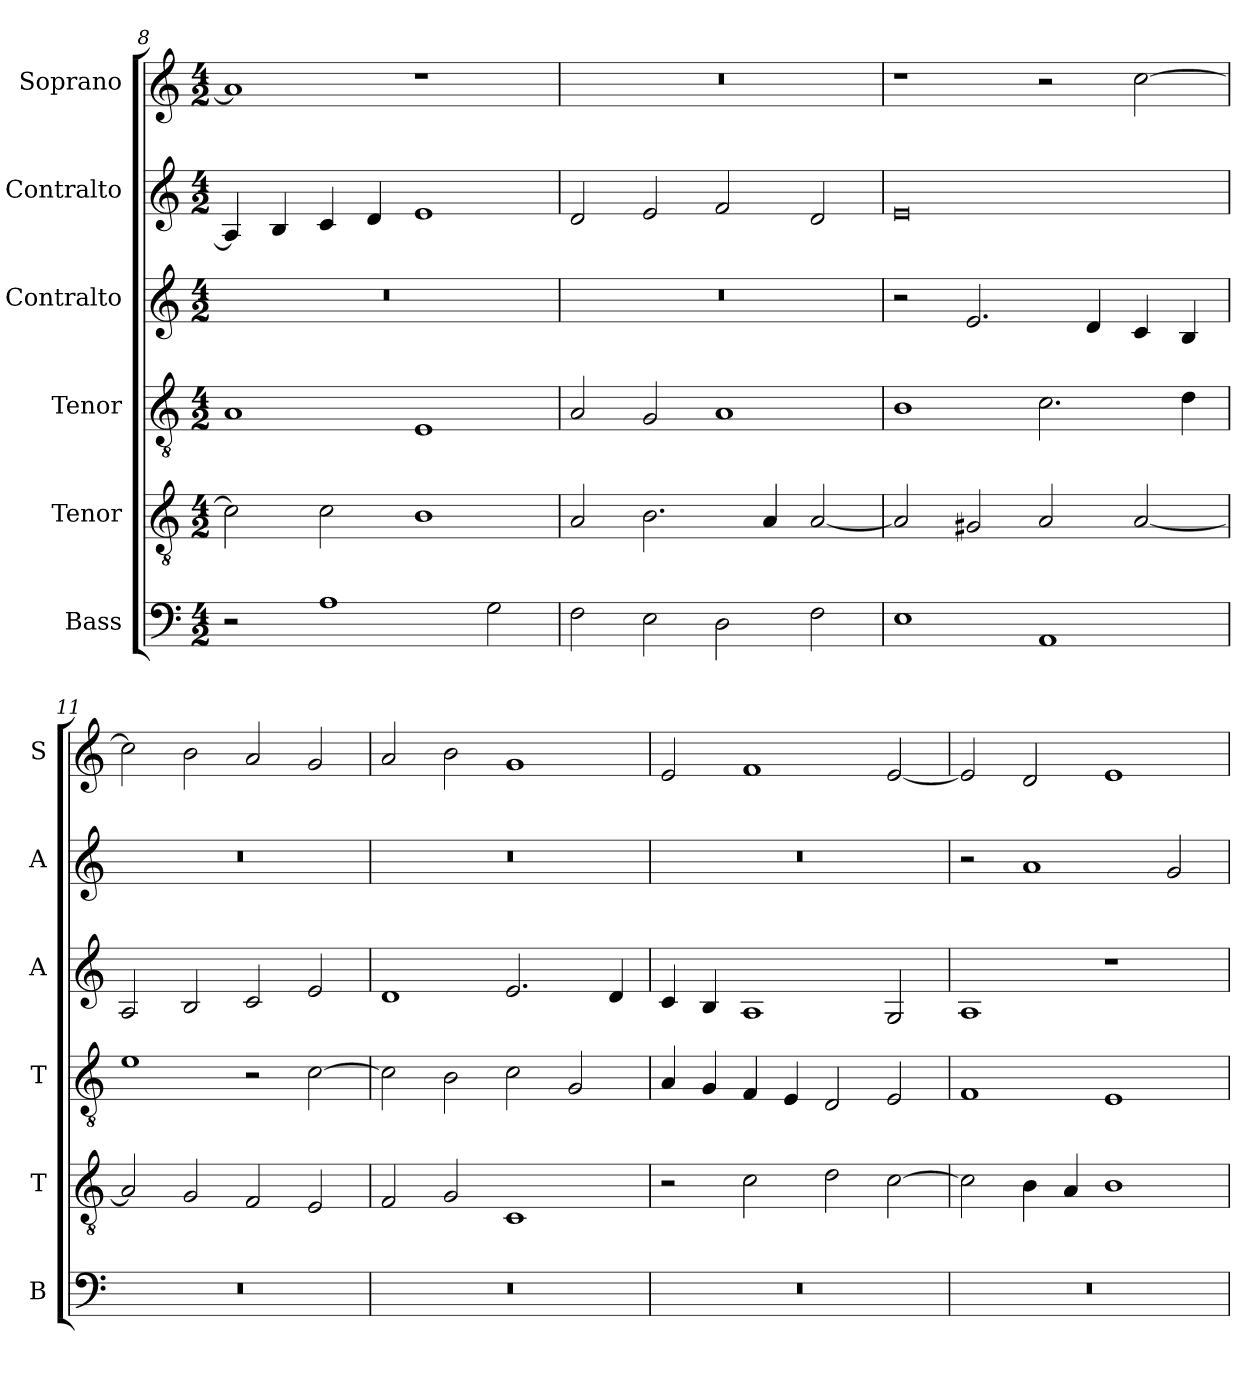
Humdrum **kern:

**kern	**kern	**kern	**kern	**kern	**kern
*part6	*part5	*part4	*part3	*part2	*part1
*staff6	*staff5	*staff4	*staff3	*staff2	*staff1
*I"Bass	*I"Tenor	*I"Tenor	*I"Contralto	*I"Contralto	*I"Soprano
*I'B	*I'T	*I'T	*I'A	*I'A	*I'S
*clefF4	*clefGv2	*clefGv2	*clefG2	*clefG2	*clefG2
*k[]	*k[]	*k[]	*k[]	*k[]	*k[]
*A:aeo	*A:aeo	*A:aeo	*A:aeo	*A:aeo	*A:aeo
*M4/2	*M4/2	*M4/2	*M4/2	*M4/2	*M4/2
=8	=8	=8	=8	=8	=8
2r	2c]	1A	0r	4A]	1a]
.	.	.	.	4B	.
1A	2c	.	.	4c	.
.	.	.	.	4d	.
.	1B	1E	.	1e	1r
2G	.	.	.	.	.
=9	=9	=9	=9	=9	=9
2F	2A	2A	0r	2d	0r
2E	2.B	2G	.	2e	.
2D	.	1A	.	2f	.
.	4A	.	.	.	.
2F	[2A	.	.	2d	.
=10	=10	=10	=10	=10	=10
1E	2A]	1B	2r	0e	1r
.	2G#X	.	2.e	.	.
1AA	2A	2.c	.	.	2r
.	.	.	4d	.	.
.	[2A	.	4c	.	[2cc
.	.	4d	4B	.	.
=11	=11	=11	=11	=11	=11
0r	2A]	1e	2A	0r	2cc]
.	2G	.	2B	.	2b
.	2F	2r	2c	.	2a
.	2E	[2c	2e	.	2g
=12	=12	=12	=12	=12	=12
0r	2F	2c]	1d	0r	2a
.	2G	2B	.	.	2b
.	1C	2c	2.e	.	1g
.	.	2G	.	.	.
.	.	.	4d	.	.
=13	=13	=13	=13	=13	=13
0r	2r	4A	4c	0r	2e
.	.	4G	4B	.	.
.	2c	4F	1A	.	1f
.	.	4E	.	.	.
.	2d	2D	.	.	.
.	[2c	2E	2G	.	[2e
=14	=14	=14	=14	=14	=14
0r	2c]	1F	1A	2r	2e]
.	4B	.	.	1a	2d
.	4A	.	.	.	.
.	1B	1E	1r	.	1e
.	.	.	.	2g	.
=	=	=	=	=	=
*-	*-	*-	*-	*-	*-
